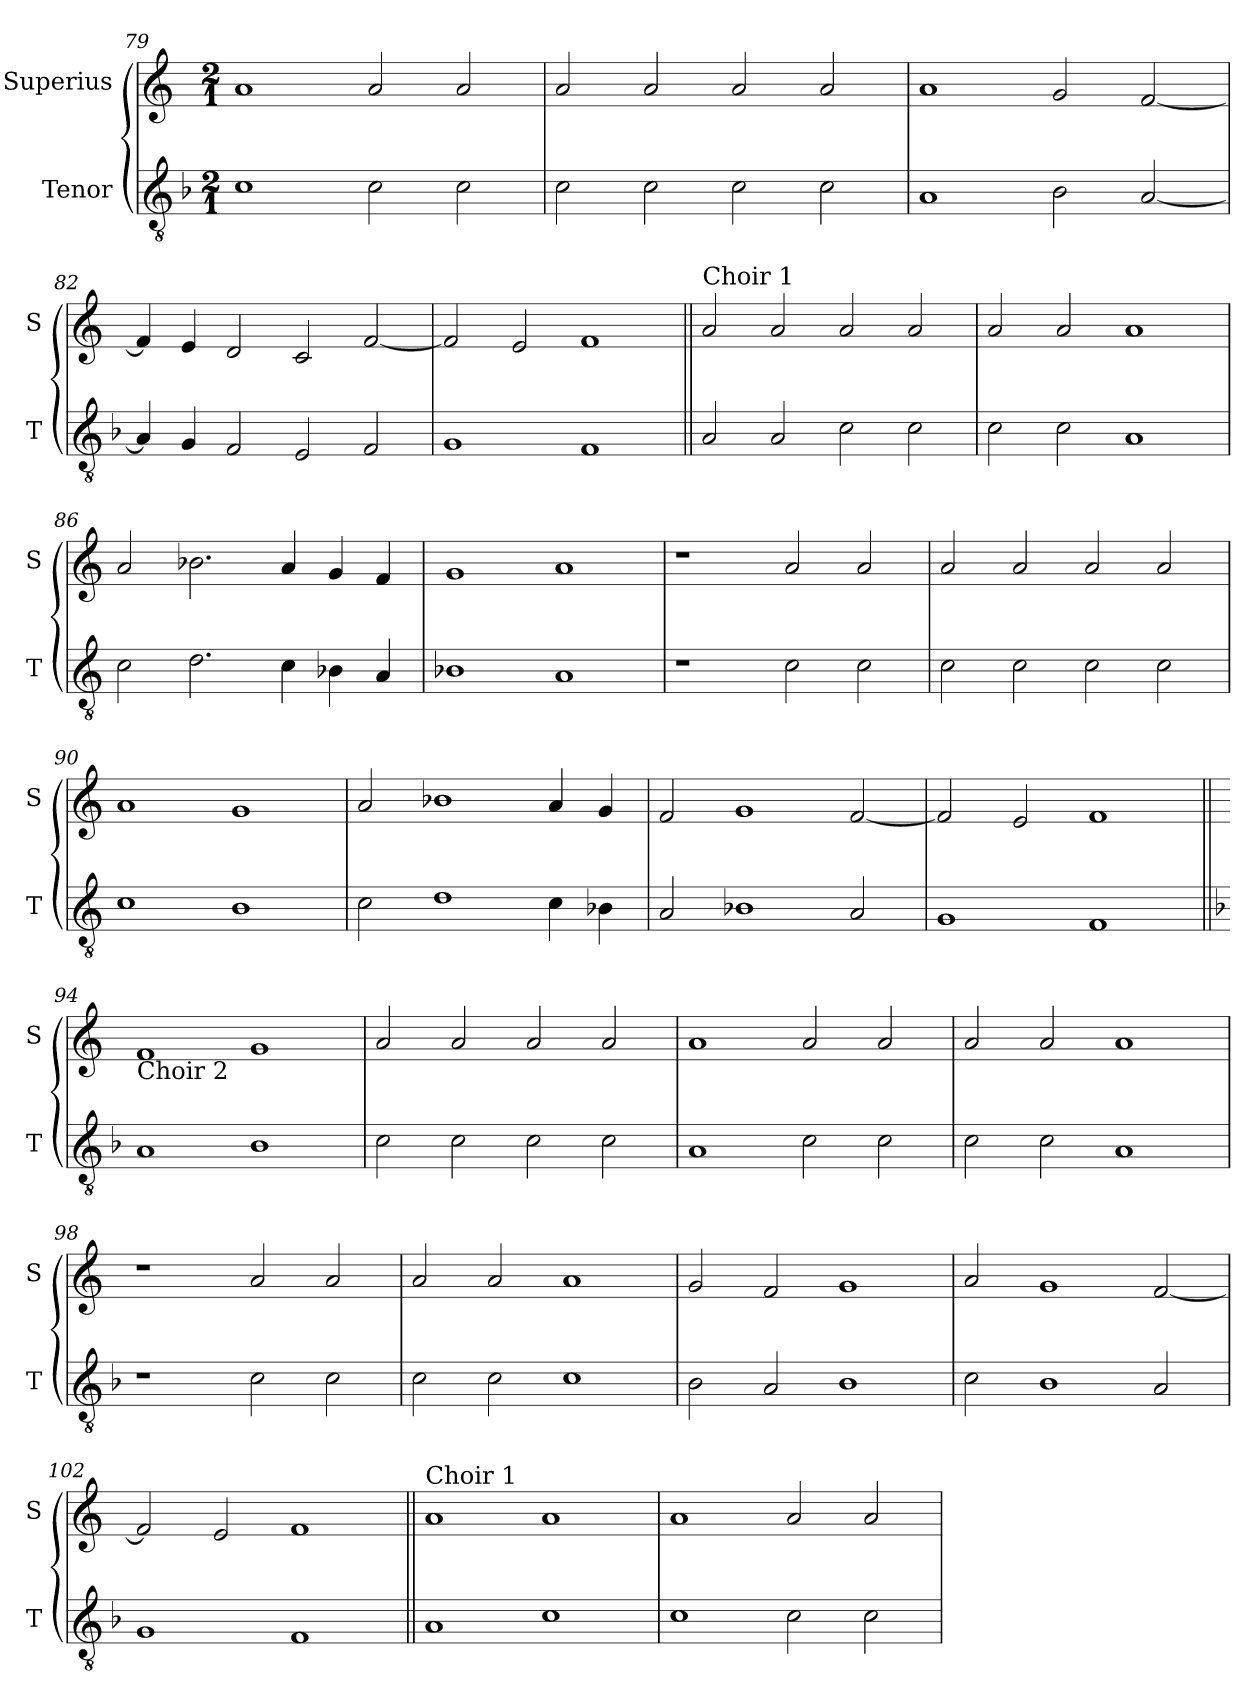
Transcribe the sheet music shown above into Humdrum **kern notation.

**kern	**kern
*part2	*part1
*staff2	*staff1
*I"Tenor	*I"Superius
*I'T	*I'S
*clefGv2	*clefG2
*k[b-]	*k[]
*M2/1	*M2/1
=79	=79
1c	1a
2c\	2a/
2c\	2a/
=80	=80
2c\	2a/
2c\	2a/
2c\	2a/
2c\	2a/
=81	=81
1A	1a
2B-\	2g/
[2A/	[2f/
=82	=82
4A/]	4f/]
4G/	4e/
2F/	2d/
2E/	2c/
2F/	[2f/
=83	=83
1G	2f/]
.	2e/
1F	1f
=84||	=84||
*k[]	*
!	!LO:TX:a:t=Choir 1
2A/	2a/
2A/	2a/
2c\	2a/
2c\	2a/
=85	=85
2c\	2a/
2c\	2a/
1A	1a
=86	=86
2c\	2a/
2.d\	2.b-X\
4c\	4a/
4B-X\	4g/
4A/	4f/
=87	=87
1B-X	1g
1A	1a
=88	=88
1r	1r
2c\	2a/
2c\	2a/
=89	=89
2c\	2a/
2c\	2a/
2c\	2a/
2c\	2a/
=90	=90
1c	1a
1B	1g
=91	=91
2c\	2a/
1d	1b-X
4c\	4a/
4B-X\	4g/
=92	=92
2A/	2f/
1B-X	1g
2A/	[2f/
=93	=93
1G	2f/]
.	2e/
1F	1f
=94||	=94||
*k[b-]	*
!	!LO:TX:b:t=Choir 2
1A	1f
1B-	1g
=95	=95
2c\	2a/
2c\	2a/
2c\	2a/
2c\	2a/
=96	=96
1A	1a
2c\	2a/
2c\	2a/
=97	=97
2c\	2a/
2c\	2a/
1A	1a
=98	=98
1r	1r
2c\	2a/
2c\	2a/
=99	=99
2c\	2a/
2c\	2a/
1c	1a
=100	=100
2B-\	2g/
2A/	2f/
1B-	1g
=101	=101
2c\	2a/
1B-	1g
2A/	[2f/
=102	=102
1G	2f/]
.	2e/
1F	1f
=103||	=103||
*k[]	*
!	!LO:TX:a:t=Choir 1
1A	1a
1c	1a
=104	=104
1c	1a
2c\	2a/
2c\	2a/
=	=
*-	*-
